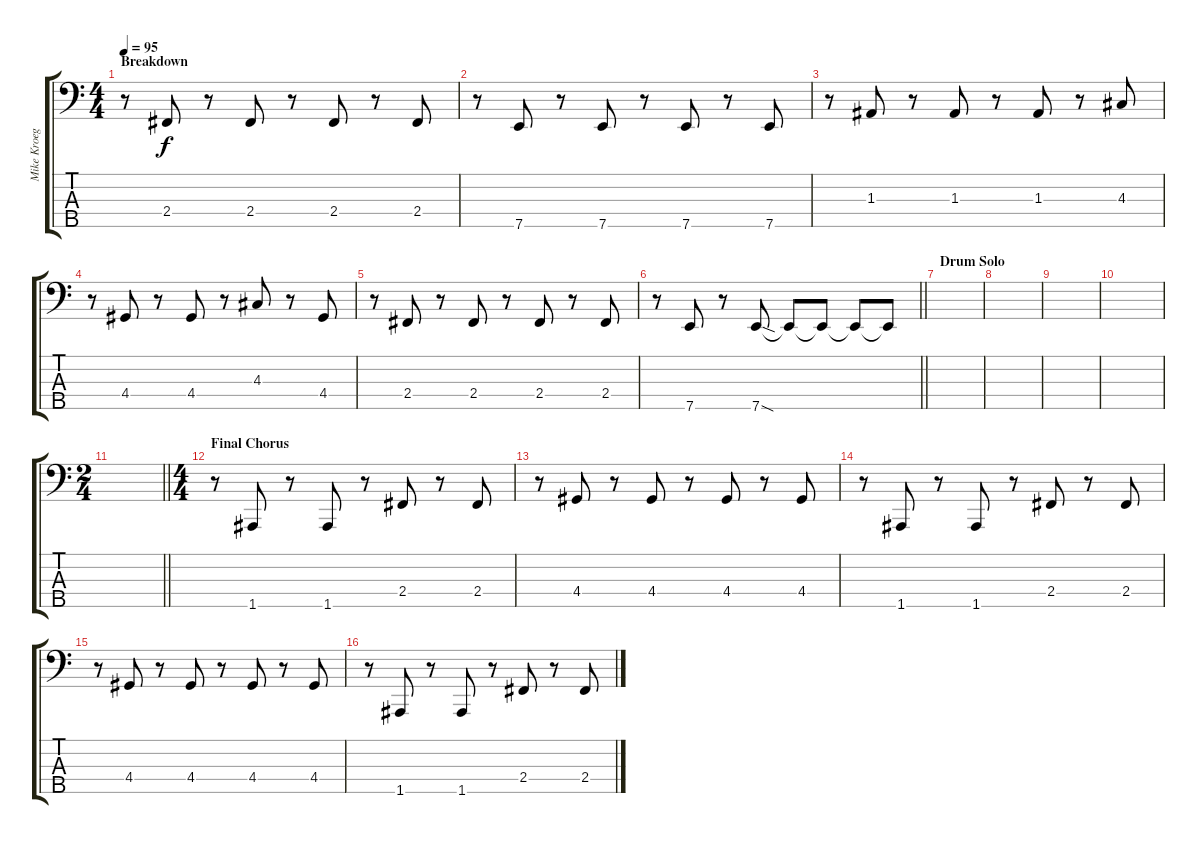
\track ("Mike Kroeger" "Mike Kroeg") {instrument electricbassfinger}
\staff {score tabs}
\tuning (G2 D2 A1 E1 A0) {hide}
\ts (4 4)
\section ("" "Breakdown")
\tempo 95
\clef f4
\ks c
r.8{dy f} 2.4.8 r.8 2.4.8 r.8 2.4.8 r.8 2.4.8 |
r.8 7.5.8 r.8 7.5.8 r.8 7.5.8 r.8 7.5.8 |
r.8 1.3.8 r.8 1.3.8 r.8 1.3.8 r.8 4.3.8 |
r.8 4.4.8 r.8 4.4.8 r.8 4.3.8 r.8 4.4.8 |
r.8 2.4.8 r.8 2.4.8 r.8 2.4.8 r.8 2.4.8 |
\barLineRight lightlight
r.8 7.5.8 r.8 7.5{sod}.8 7.5{t}.8 7.5{t}.8 7.5{t}.8 7.5{t}.8 |
\section ("" "Drum Solo")
|
|
|
|
\ts (2 4)
\barLineRight lightlight
|
\ts (4 4)
\section ("" "Final Chorus")
r.8 1.5.8 r.8 1.5.8 r.8 2.4.8 r.8 2.4.8 |
r.8 4.4.8 r.8 4.4.8 r.8 4.4.8 r.8 4.4.8 |
r.8 1.5.8 r.8 1.5.8 r.8 2.4.8 r.8 2.4.8 |
r.8 4.4.8 r.8 4.4.8 r.8 4.4.8 r.8 4.4.8 |
r.8 1.5.8 r.8 1.5.8 r.8 2.4.8 r.8 2.4.8
